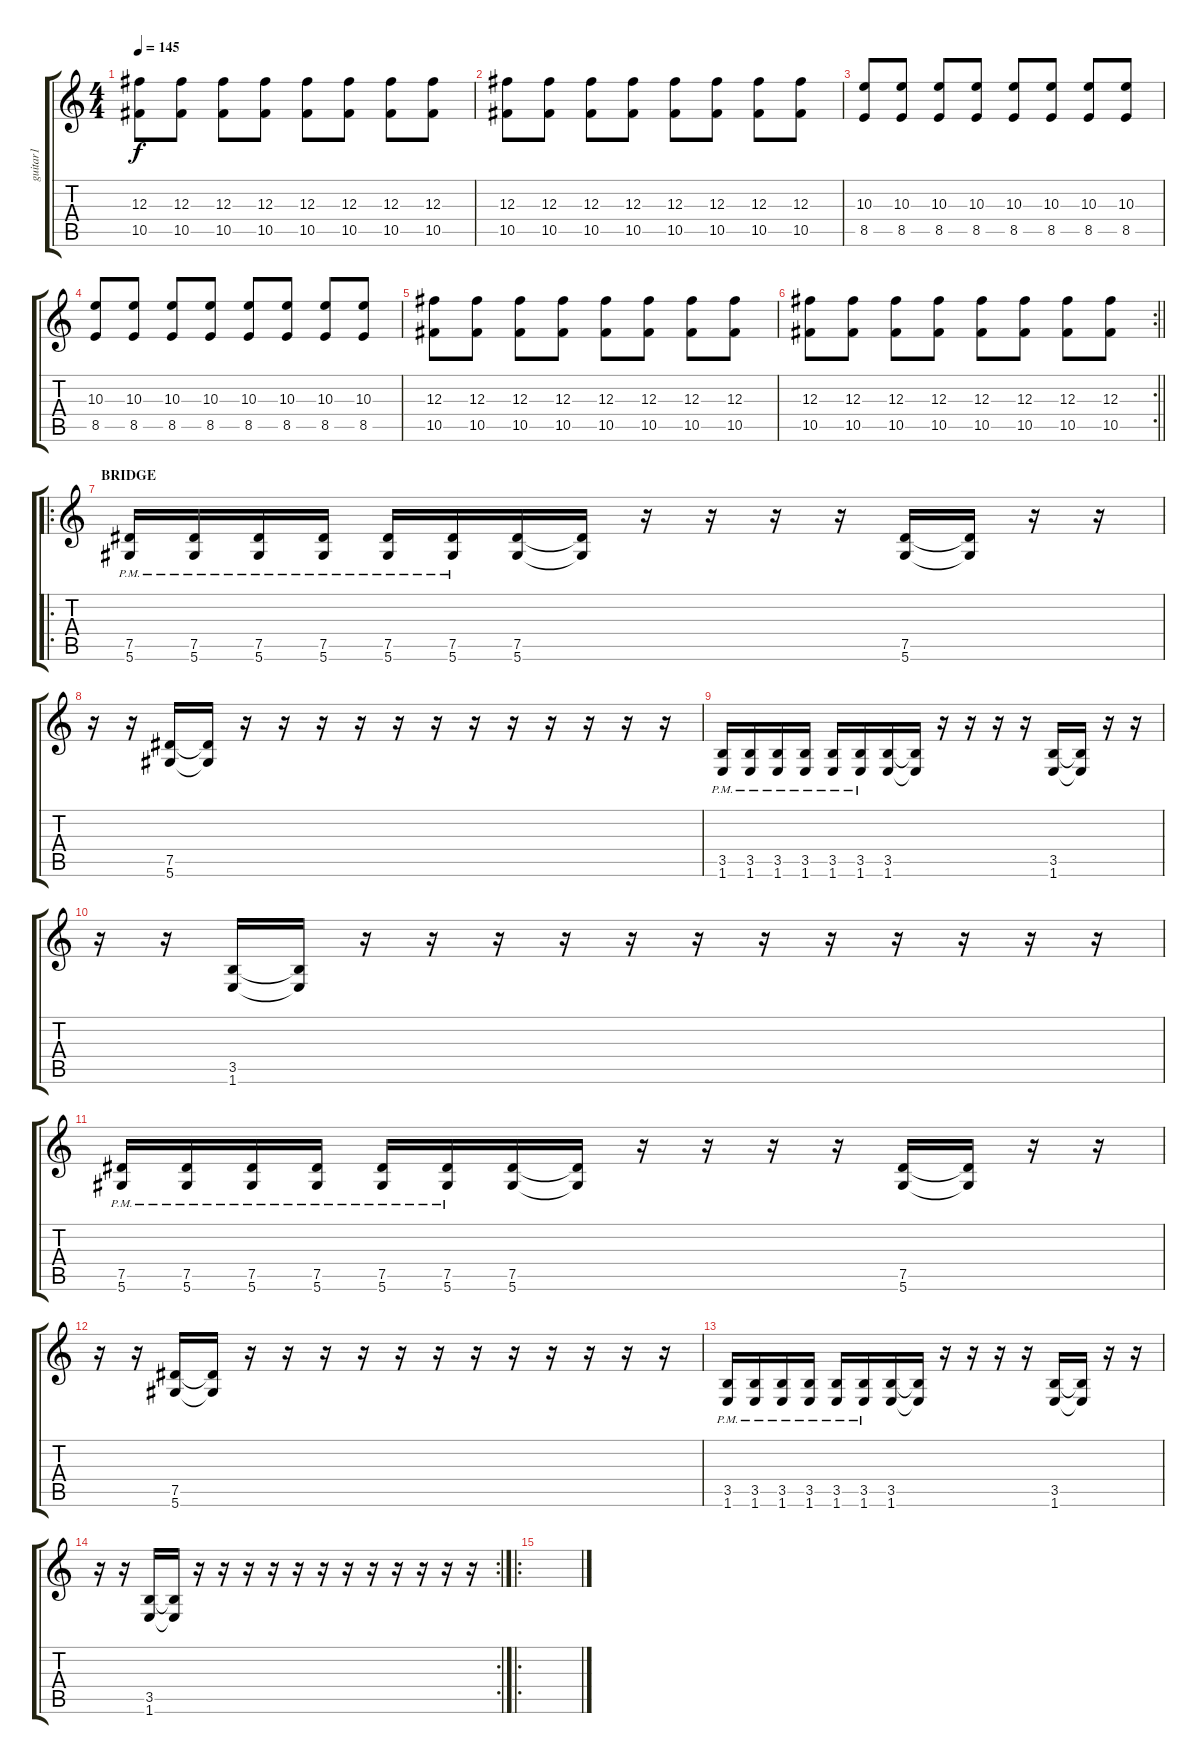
\track ("guitar1" "guitar1") {instrument distortionguitar}
\staff {score tabs}
\tuning (Eb4 Bb3 Gb3 Db3 Ab2 Eb2) {hide}
\ts (4 4)
\tempo 145
\clef g2
\ks c
(12.3 10.5).8{dy f} (12.3 10.5).8 (12.3 10.5).8 (12.3 10.5).8 (12.3 10.5).8 (12.3 10.5).8 (12.3 10.5).8 (12.3 10.5).8 |
(12.3 10.5).8 (12.3 10.5).8 (12.3 10.5).8 (12.3 10.5).8 (12.3 10.5).8 (12.3 10.5).8 (12.3 10.5).8 (12.3 10.5).8 |
(10.3 8.5).8 (10.3 8.5).8 (10.3 8.5).8 (10.3 8.5).8 (10.3 8.5).8 (10.3 8.5).8 (10.3 8.5).8 (10.3 8.5).8 |
(10.3 8.5).8 (10.3 8.5).8 (10.3 8.5).8 (10.3 8.5).8 (10.3 8.5).8 (10.3 8.5).8 (10.3 8.5).8 (10.3 8.5).8 |
(12.3 10.5).8 (12.3 10.5).8 (12.3 10.5).8 (12.3 10.5).8 (12.3 10.5).8 (12.3 10.5).8 (12.3 10.5).8 (12.3 10.5).8 |
\rc 2
\barLineRight lightlight
(12.3 10.5).8 (12.3 10.5).8 (12.3 10.5).8 (12.3 10.5).8 (12.3 10.5).8 (12.3 10.5).8 (12.3 10.5).8 (12.3 10.5).8 |
\ro
\section ("" "BRIDGE")
(7.5{pm} 5.6).16{volume 13 balance 8} (7.5{pm} 5.6).16 (7.5{pm} 5.6).16 (7.5 5.6{pm}).16 (7.5 5.6{pm}).16 (7.5 5.6{pm}).16 (7.5 5.6).16 (7.5{t} 5.6{t}).16 r.16 r.16 r.16 r.16 (7.5 5.6).16 (7.5{t} 5.6{t}).16 r.16 r.16 |
r.16 r.16 (7.5 5.6).16 (7.5{t} 5.6{t}).16 r.16 r.16 r.16 r.16 r.16 r.16 r.16 r.16 r.16 r.16 r.16 r.16 |
(3.5{pm} 1.6).16 (3.5{pm} 1.6).16 (3.5{pm} 1.6).16 (3.5 1.6{pm}).16 (3.5 1.6{pm}).16 (3.5 1.6{pm}).16 (3.5 1.6).16 (3.5{t} 1.6{t}).16 r.16 r.16 r.16 r.16 (3.5 1.6).16 (3.5{t} 1.6{t}).16 r.16 r.16 |
r.16 r.16 (3.5 1.6).16 (3.5{t} 1.6{t}).16 r.16 r.16 r.16 r.16 r.16 r.16 r.16 r.16 r.16 r.16 r.16 r.16 |
(7.5{pm} 5.6).16 (7.5{pm} 5.6).16 (7.5{pm} 5.6).16 (7.5 5.6{pm}).16 (7.5 5.6{pm}).16 (7.5 5.6{pm}).16 (7.5 5.6).16 (7.5{t} 5.6{t}).16 r.16 r.16 r.16 r.16 (7.5 5.6).16 (7.5{t} 5.6{t}).16 r.16 r.16 |
r.16 r.16 (7.5 5.6).16 (7.5{t} 5.6{t}).16 r.16 r.16 r.16 r.16 r.16 r.16 r.16 r.16 r.16 r.16 r.16 r.16 |
(3.5{pm} 1.6).16 (3.5{pm} 1.6).16 (3.5{pm} 1.6).16 (3.5 1.6{pm}).16 (3.5 1.6{pm}).16 (3.5 1.6{pm}).16 (3.5 1.6).16 (3.5{t} 1.6{t}).16 r.16 r.16 r.16 r.16 (3.5 1.6).16 (3.5{t} 1.6{t}).16 r.16 r.16 |
\rc 2
r.16 r.16 (3.5 1.6).16 (3.5{t} 1.6{t}).16 r.16 r.16 r.16 r.16 r.16 r.16 r.16 r.16 r.16 r.16 r.16 r.16 |
\ro
